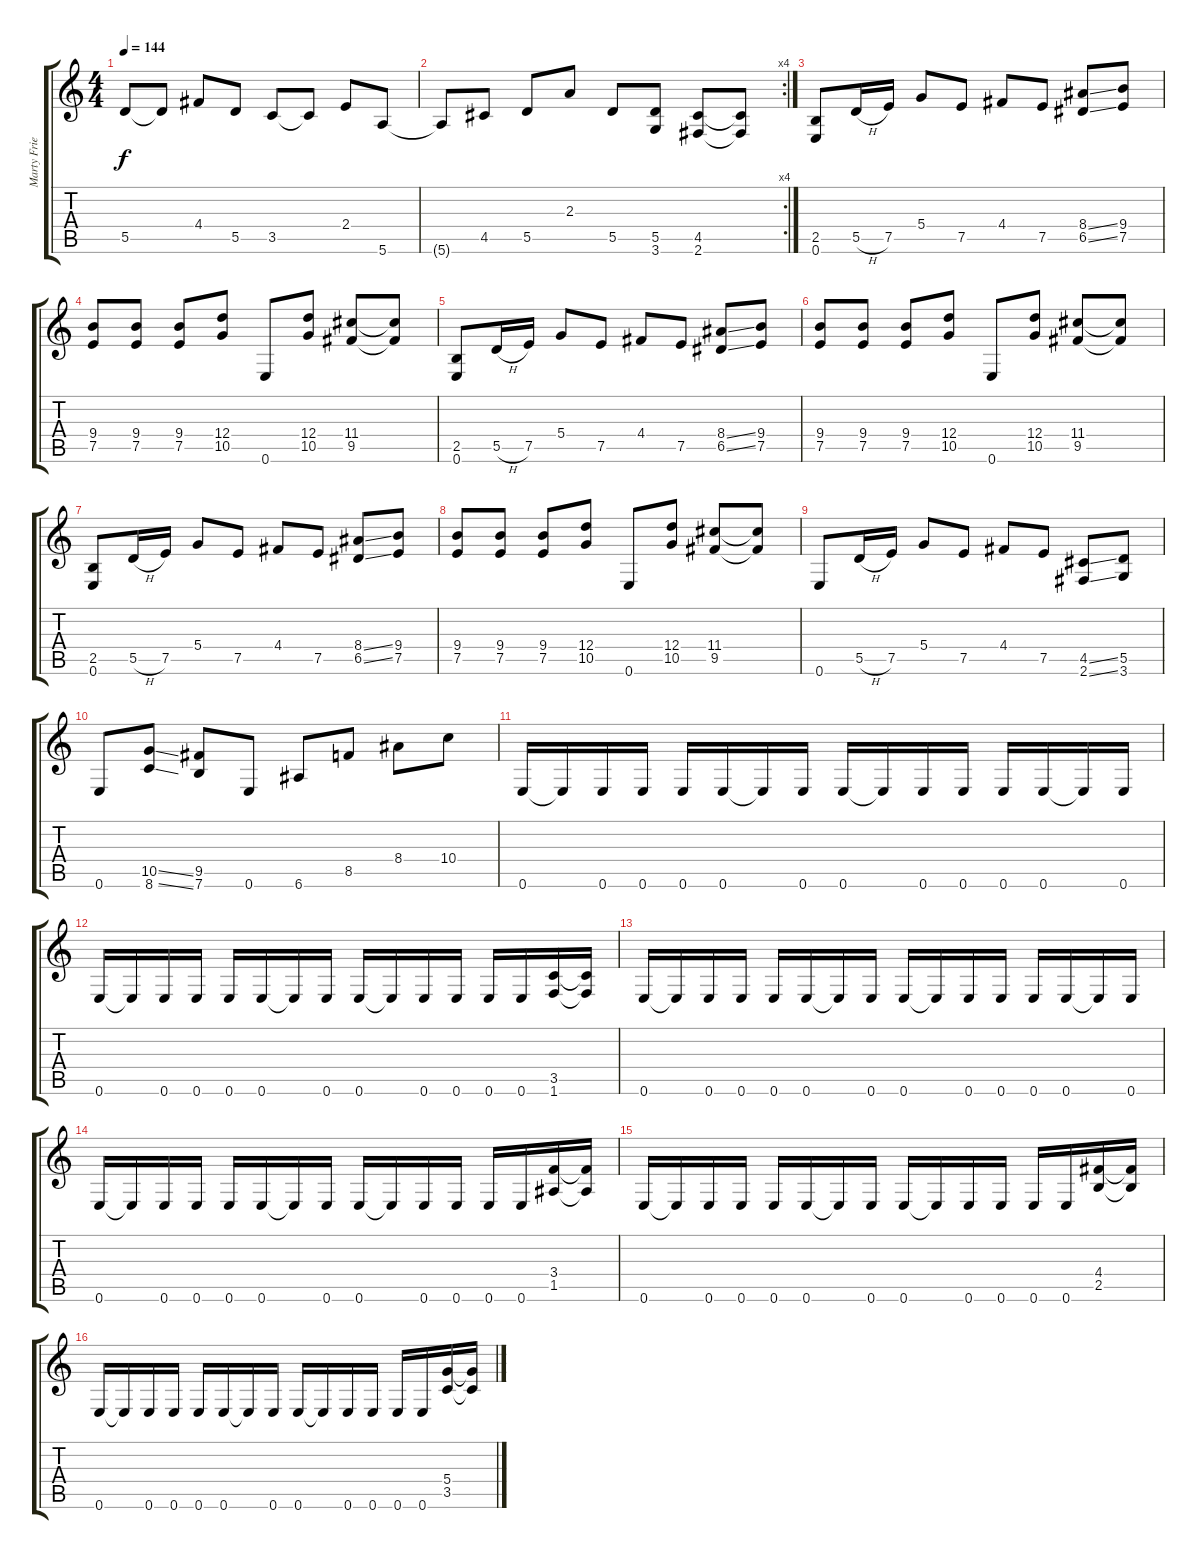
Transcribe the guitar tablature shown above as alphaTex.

\track ("Marty Friedman" "Marty Frie") {instrument distortionguitar}
\staff {score tabs}
\tuning (E4 B3 G3 D3 A2 E2) {hide}
\ts (4 4)
\tempo 144
\clef g2
\ks c
5.5.8{dy f} 5.5{t}.8 4.4.8 5.5.8 3.5.8 3.5{t}.8 2.4.8 5.6.8 |
\rc 4
5.6{t}.8 4.5.8 5.5.8 2.3.8 5.5.8 (5.5 3.6).8 (4.5 2.6).8 (4.5{t} 2.6{t}).8 |
(2.5 0.6).8 5.5{h}.16 7.5.16 5.4.8 7.5.8 4.4.8 7.5.8 (8.4{ss} 6.5{ss}).8 (9.4 7.5).8 |
(9.4 7.5).8 (9.4 7.5).8 (9.4 7.5).8 (12.4 10.5).8 0.6.8 (12.4 10.5).8 (11.4 9.5).8 (11.4{t} 9.5{t}).8 |
(2.5 0.6).8 5.5{h}.16 7.5.16 5.4.8 7.5.8 4.4.8 7.5.8 (8.4{ss} 6.5{ss}).8 (9.4 7.5).8 |
(9.4 7.5).8 (9.4 7.5).8 (9.4 7.5).8 (12.4 10.5).8 0.6.8 (12.4 10.5).8 (11.4 9.5).8 (11.4{t} 9.5{t}).8 |
(2.5 0.6).8 5.5{h}.16 7.5.16 5.4.8 7.5.8 4.4.8 7.5.8 (8.4{ss} 6.5{ss}).8 (9.4 7.5).8 |
(9.4 7.5).8 (9.4 7.5).8 (9.4 7.5).8 (12.4 10.5).8 0.6.8 (12.4 10.5).8 (11.4 9.5).8 (11.4{t} 9.5{t}).8 |
0.6.8 5.5{h}.16 7.5.16 5.4.8 7.5.8 4.4.8 7.5.8 (4.5{ss} 2.6{ss}).8 (5.5 3.6).8 |
0.6.8 (10.5{ss} 8.6{ss}).8 (9.5 7.6).8 0.6.8 6.6.8 8.5.8 8.4.8 10.4.8 |
0.6.16 0.6{t}.16 0.6.16 0.6.16 0.6.16 0.6.16 0.6{t}.16 0.6.16 0.6.16 0.6{t}.16 0.6.16 0.6.16 0.6.16 0.6.16 0.6{t}.16 0.6.16 |
0.6.16 0.6{t}.16 0.6.16 0.6.16 0.6.16 0.6.16 0.6{t}.16 0.6.16 0.6.16 0.6{t}.16 0.6.16 0.6.16 0.6.16 0.6.16 (3.5 1.6).16 (3.5{t} 1.6{t}).16 |
0.6.16 0.6{t}.16 0.6.16 0.6.16 0.6.16 0.6.16 0.6{t}.16 0.6.16 0.6.16 0.6{t}.16 0.6.16 0.6.16 0.6.16 0.6.16 0.6{t}.16 0.6.16 |
0.6.16 0.6{t}.16 0.6.16 0.6.16 0.6.16 0.6.16 0.6{t}.16 0.6.16 0.6.16 0.6{t}.16 0.6.16 0.6.16 0.6.16 0.6.16 (3.4 1.5).16 (3.4{t} 1.5{t}).16 |
0.6.16 0.6{t}.16 0.6.16 0.6.16 0.6.16 0.6.16 0.6{t}.16 0.6.16 0.6.16 0.6{t}.16 0.6.16 0.6.16 0.6.16 0.6.16 (4.4 2.5).16 (4.4{t} 2.5{t}).16 |
0.6.16 0.6{t}.16 0.6.16 0.6.16 0.6.16 0.6.16 0.6{t}.16 0.6.16 0.6.16 0.6{t}.16 0.6.16 0.6.16 0.6.16 0.6.16 (5.4 3.5).16 (5.4{t} 3.5{t}).16
